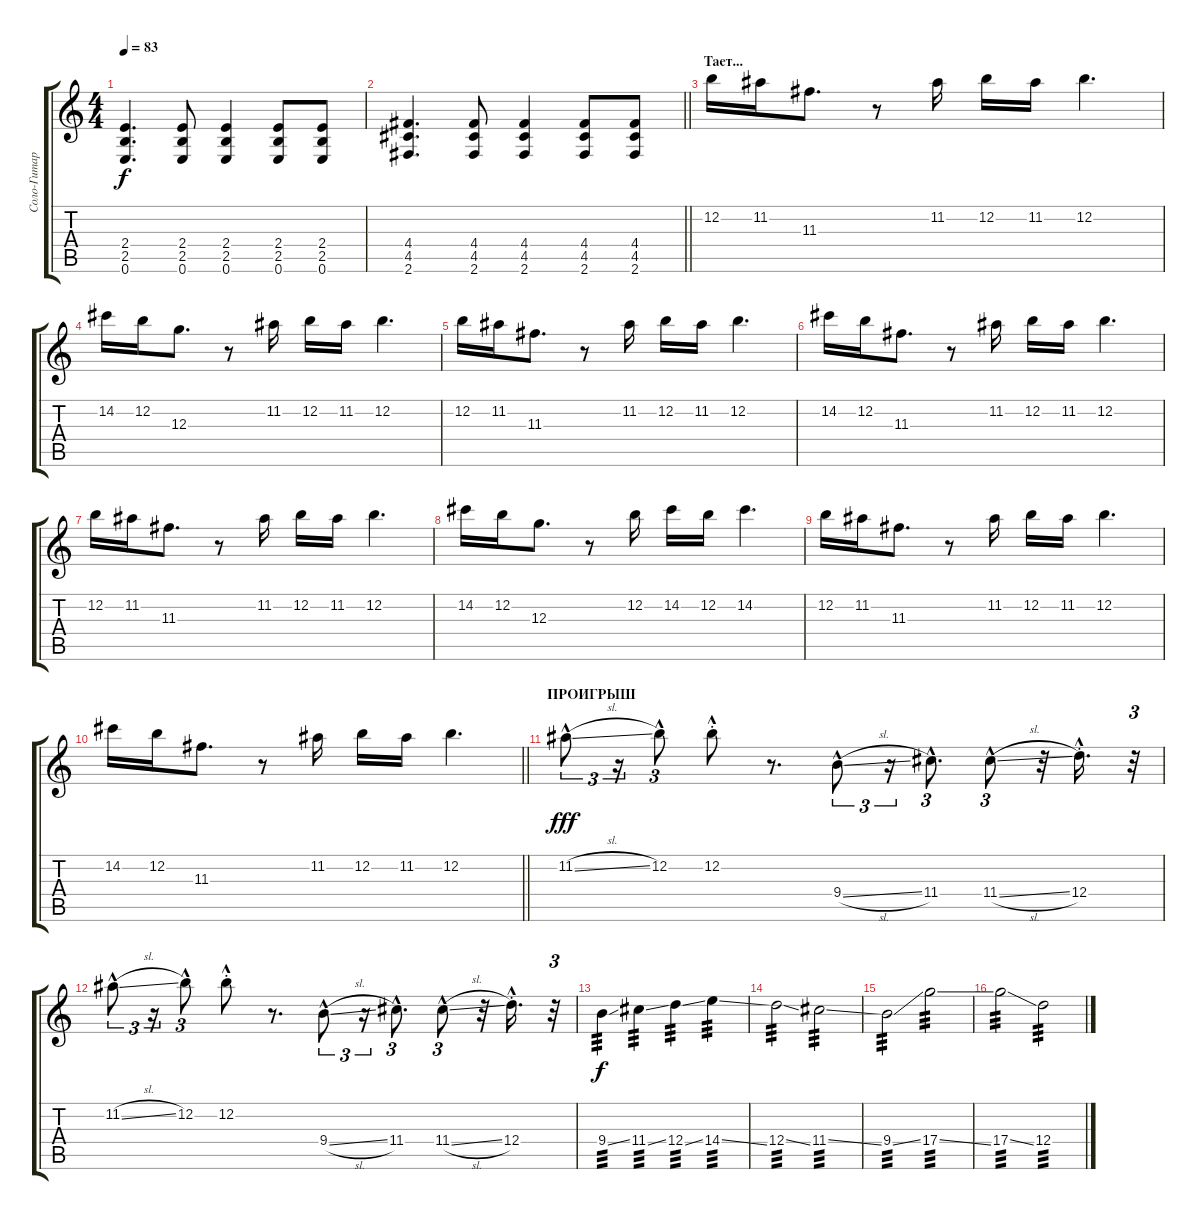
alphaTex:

\track ("Соло-Гитарко (BPEED)" "Соло-Гитар") {instrument overdrivenguitar}
\staff {score tabs}
\tuning (E4 B3 G3 D3 A2 E2) {hide}
\ts (4 4)
\tempo 83
\clef g2
\ks c
(2.4 2.5 0.6).4{d dy f} (2.4 2.5 0.6).8 (2.4 2.5 0.6).4 (2.4 2.5 0.6).8 (2.4 2.5 0.6).8 |
\barLineRight lightlight
(4.4 4.5 2.6).4{d} (4.4 4.5 2.6).8 (4.4 4.5 2.6).4 (4.4 4.5 2.6).8 (4.4 4.5 2.6).8 |
\section ("" "Тает...")
12.2.16 11.2.16 11.3.8{d} r.8 11.2.16 12.2.16 11.2.16 12.2.4{d} |
14.2.16 12.2.16 12.3.8{d} r.8 11.2.16 12.2.16 11.2.16 12.2.4{d} |
12.2.16 11.2.16 11.3.8{d} r.8 11.2.16 12.2.16 11.2.16 12.2.4{d} |
14.2.16 12.2.16 11.3.8{d} r.8 11.2.16 12.2.16 11.2.16 12.2.4{d} |
12.2.16 11.2.16 11.3.8{d} r.8 11.2.16 12.2.16 11.2.16 12.2.4{d} |
14.2.16 12.2.16 12.3.8{d} r.8 12.2.16 14.2.16 12.2.16 14.2.4{d} |
12.2.16 11.2.16 11.3.8{d} r.8 11.2.16 12.2.16 11.2.16 12.2.4{d} |
\barLineRight lightlight
14.2.16 12.2.16 11.3.8{d} r.8 11.2.16 12.2.16 11.2.16 12.2.4{d} |
\section ("" "ПРОИГРЫШ")
11.2{sl hac}.8{tu (3 2) dy fff} r.16{tu (3 2)} 12.2{hac}.8{tu (3 2)} 12.2{hac st}.8 r.8{d} 9.4{sl hac}.8{tu (3 2)} r.16{tu (3 2)} 11.4{hac}.8{d tu (3 2)} 11.4{sl hac}.8{tu (3 2)} r.32 12.4{hac st}.16{d} r.32{tu (3 2)} |
11.2{sl hac}.8{tu (3 2)} r.16{tu (3 2)} 12.2{hac}.8{tu (3 2)} 12.2{hac st}.8 r.8{d} 9.4{sl hac}.8{tu (3 2)} r.16{tu (3 2)} 11.4{hac}.8{d tu (3 2)} 11.4{sl hac}.8{tu (3 2)} r.32 12.4{hac st}.16{d} r.32{tu (3 2)} |
9.4{ss}.4{tp 3 dy f} 11.4{ss}.4{tp 3} 12.4{ss}.4{tp 3} 14.4{ss}.4{tp 3} |
12.4{ss}.2{tp 3} 11.4{ss}.2{tp 3} |
9.4{ss}.2{tp 3} 17.4{ss}.2{tp 3} |
17.4{ss}.2{tp 3} 12.4.2{tp 3}
